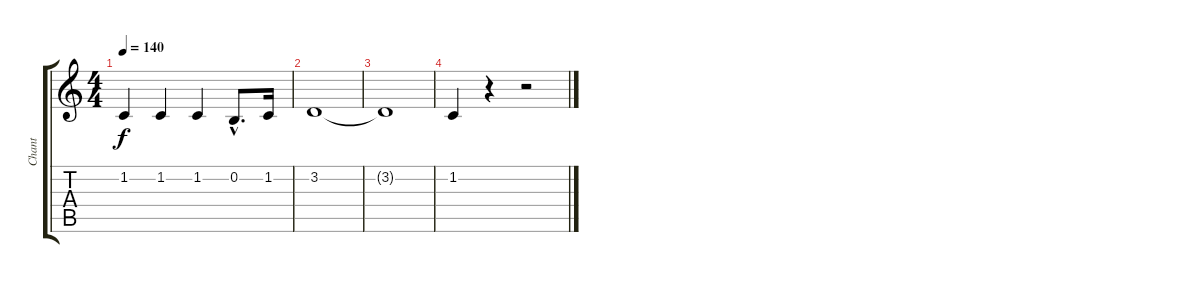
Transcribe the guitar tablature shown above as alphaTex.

\track ("Chant" "Chant") {instrument voiceoohs}
\staff {score tabs}
\tuning (E4 B3 G3 D3 A2 E2) {hide}
\ts (4 4)
\tempo 140
\clef g2
\ks c
1.2.4{dy f} 1.2.4 1.2.4 0.2{hac}.8{d} 1.2.16 |
3.2.1 |
3.2{t}.1 |
1.2.4 r.4 r.2
